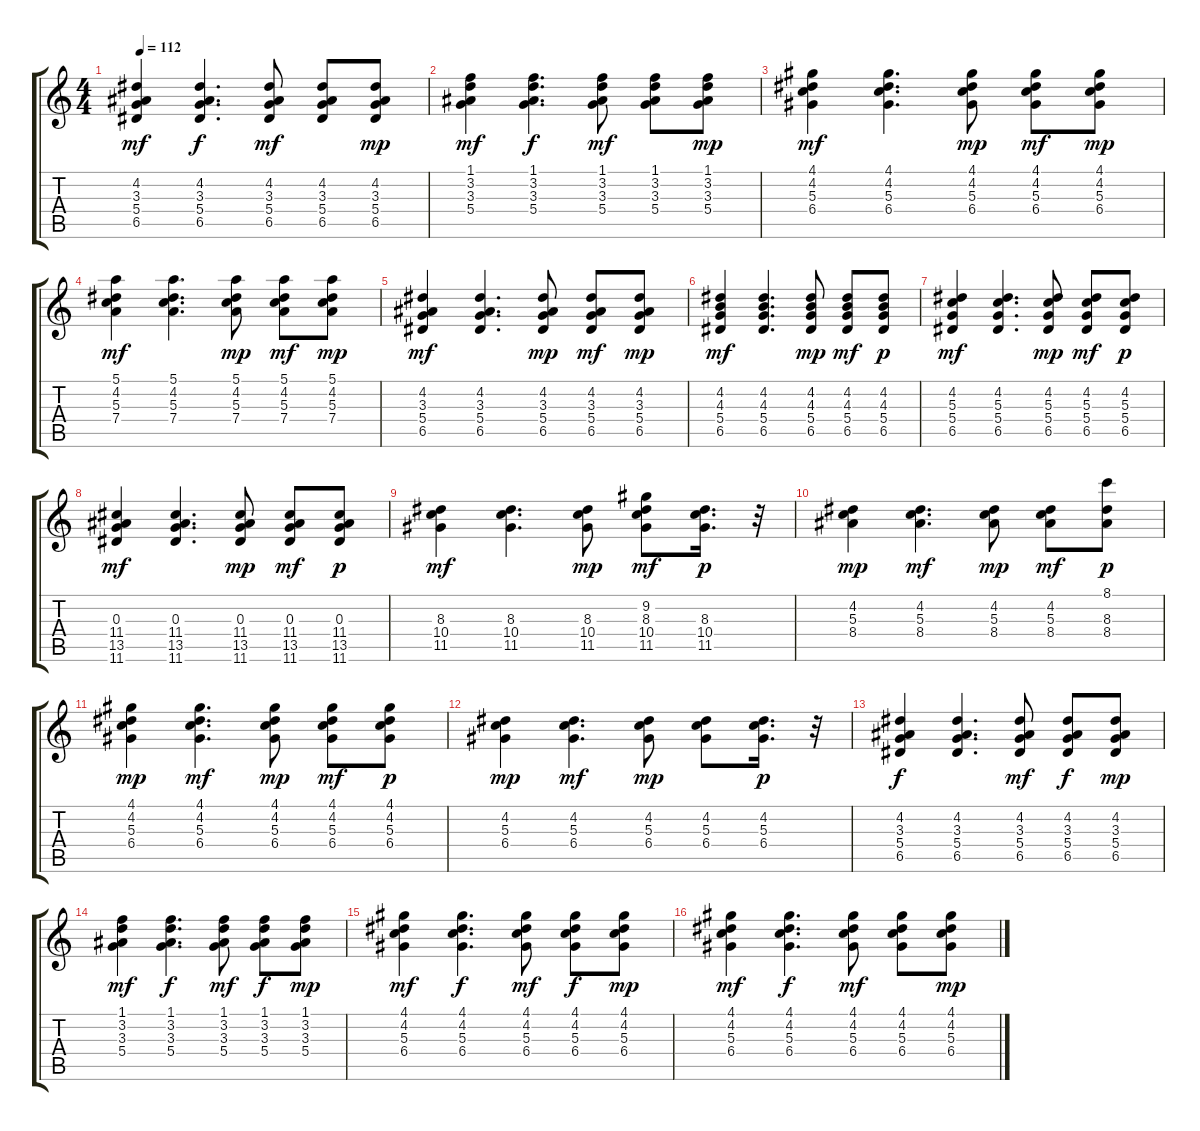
\track "" {instrument acousticguitarsteel}
\staff {score tabs}
\tuning (E4 B3 G3 D3 A2 E2) {hide}
\ts (4 4)
\tempo 112
\clef g2
\ks c
(4.2 3.3 5.4 6.5).4{dy mf} (4.2 3.3 5.4 6.5).4{d dy f} (4.2 3.3 5.4 6.5).8{dy mf} (4.2 3.3 5.4 6.5).8 (4.2 3.3 5.4 6.5).8{dy mp} |
(1.1 3.2 3.3 5.4).4{dy mf} (1.1 3.2 3.3 5.4).4{d dy f} (1.1 3.2 3.3 5.4).8{dy mf} (1.1 3.2 3.3 5.4).8 (1.1 3.2 3.3 5.4).8{dy mp} |
(4.1 4.2 5.3 6.4).4{dy mf} (4.1 4.2 5.3 6.4).4{d} (4.1 4.2 5.3 6.4).8{dy mp} (4.1 4.2 5.3 6.4).8{dy mf} (4.1 4.2 5.3 6.4).8{dy mp} |
(5.1 4.2 5.3 7.4).4{dy mf} (5.1 4.2 5.3 7.4).4{d} (5.1 4.2 5.3 7.4).8{dy mp} (5.1 4.2 5.3 7.4).8{dy mf} (5.1 4.2 5.3 7.4).8{dy mp} |
(4.2 3.3 5.4 6.5).4{dy mf} (4.2 3.3 5.4 6.5).4{d} (4.2 3.3 5.4 6.5).8{dy mp} (4.2 3.3 5.4 6.5).8{dy mf} (4.2 3.3 5.4 6.5).8{dy mp} |
(4.2 4.3 5.4 6.5).4{dy mf} (4.2 4.3 5.4 6.5).4{d} (4.2 4.3 5.4 6.5).8{dy mp} (4.2 4.3 5.4 6.5).8{dy mf} (4.2 4.3 5.4 6.5).8{dy p} |
(4.2 5.3 5.4 6.5).4{dy mf} (4.2 5.3 5.4 6.5).4{d} (4.2 5.3 5.4 6.5).8{dy mp} (4.2 5.3 5.4 6.5).8{dy mf} (4.2 5.3 5.4 6.5).8{dy p} |
(0.3 11.4 13.5 11.6).4{dy mf} (0.3 11.4 13.5 11.6).4{d} (0.3 11.4 13.5 11.6).8{dy mp} (0.3 11.4 13.5 11.6).8{dy mf} (0.3 11.4 13.5 11.6).8{dy p} |
(8.3 10.4 11.5).4{dy mf} (8.3 10.4 11.5).4{d} (8.3 10.4 11.5).8{dy mp} (9.2 8.3 10.4 11.5).8{dy mf} (8.3 10.4 11.5).16{d dy p} r.32 |
(4.2 5.3 8.4).4{dy mp} (4.2 5.3 8.4).4{d dy mf} (4.2 5.3 8.4).8{dy mp} (4.2 5.3 8.4).8{dy mf} (8.1 8.3 8.4).8{dy p} |
(4.1 4.2 5.3 6.4).4{dy mp} (4.1 4.2 5.3 6.4).4{d dy mf} (4.1 4.2 5.3 6.4).8{dy mp} (4.1 4.2 5.3 6.4).8{dy mf} (4.1 4.2 5.3 6.4).8{dy p} |
(4.2 5.3 6.4).4{dy mp} (4.2 5.3 6.4).4{d dy mf} (4.2 5.3 6.4).8{dy mp} (4.2 5.3 6.4).8 (4.2 5.3 6.4).16{d dy p} r.32 |
(4.2 3.3 5.4 6.5).4{dy f} (4.2 3.3 5.4 6.5).4{d} (4.2 3.3 5.4 6.5).8{dy mf} (4.2 3.3 5.4 6.5).8{dy f} (4.2 3.3 5.4 6.5).8{dy mp} |
(1.1 3.2 3.3 5.4).4{dy mf} (1.1 3.2 3.3 5.4).4{d dy f} (1.1 3.2 3.3 5.4).8{dy mf} (1.1 3.2 3.3 5.4).8{dy f} (1.1 3.2 3.3 5.4).8{dy mp} |
(4.1 4.2 5.3 6.4).4{dy mf} (4.1 4.2 5.3 6.4).4{d dy f} (4.1 4.2 5.3 6.4).8{dy mf} (4.1 4.2 5.3 6.4).8{dy f} (4.1 4.2 5.3 6.4).8{dy mp} |
(4.1 4.2 5.3 6.4).4{dy mf} (4.1 4.2 5.3 6.4).4{d dy f} (4.1 4.2 5.3 6.4).8{dy mf} (4.1 4.2 5.3 6.4).8 (4.1 4.2 5.3 6.4).8{dy mp}
